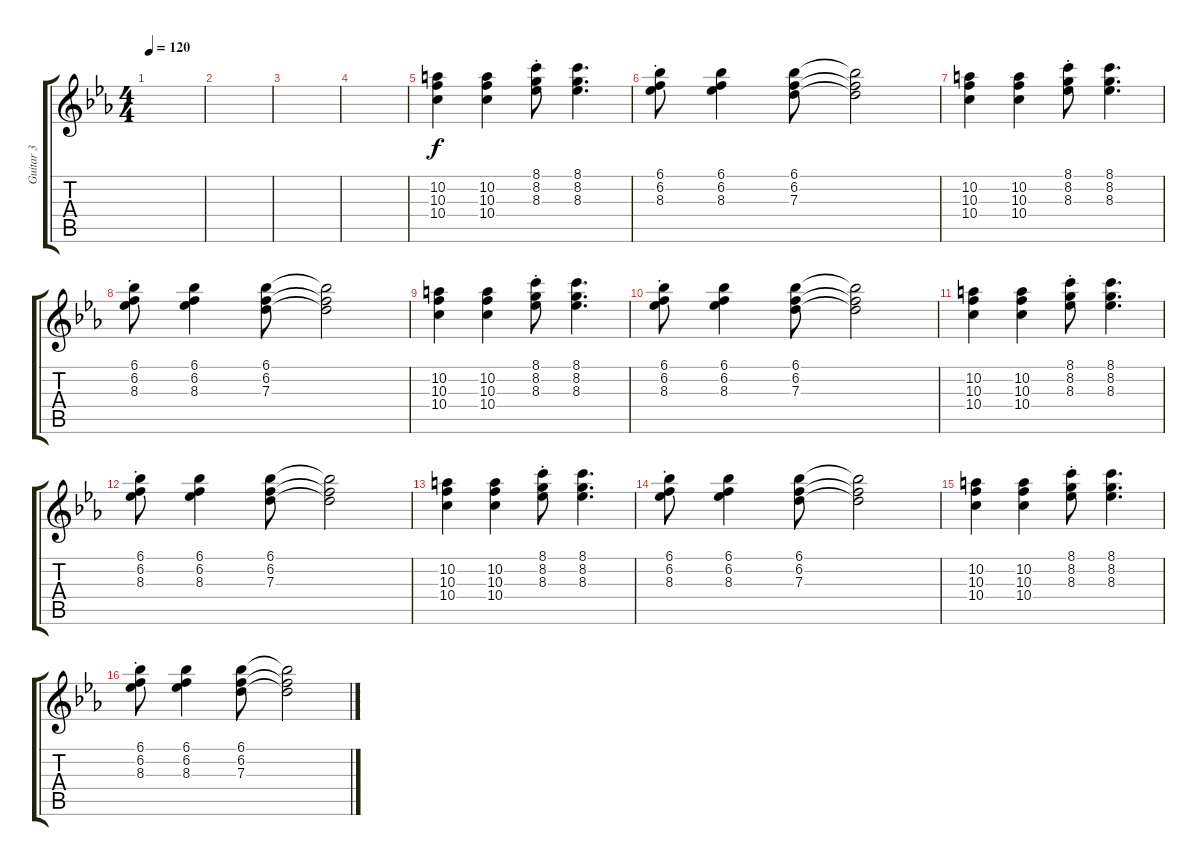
\track ("Guitar 3" "Guitar 3") {instrument distortionguitar}
\staff {score tabs}
\tuning (E4 B3 G3 D3 A2 E2) {hide}
\ts (4 4)
\tempo 120
\clef g2
\ks eb
|
|
|
|
(10.2 10.3 10.4).4 (10.2 10.3 10.4).4 (8.1{st} 8.2{st} 8.3{st}).8 (8.1 8.2 8.3).4{d} |
(6.1{st} 6.2{st} 8.3{st}).8 (6.1 6.2 8.3).4 (6.1 6.2 7.3).8 (6.1{t} 6.2{t} 7.3{t}).2 |
(10.2 10.3 10.4).4 (10.2 10.3 10.4).4 (8.1{st} 8.2{st} 8.3{st}).8 (8.1 8.2 8.3).4{d} |
(6.1{st} 6.2{st} 8.3{st}).8 (6.1 6.2 8.3).4 (6.1 6.2 7.3).8 (6.1{t} 6.2{t} 7.3{t}).2 |
(10.2 10.3 10.4).4 (10.2 10.3 10.4).4 (8.1{st} 8.2{st} 8.3{st}).8 (8.1 8.2 8.3).4{d} |
(6.1{st} 6.2{st} 8.3{st}).8 (6.1 6.2 8.3).4 (6.1 6.2 7.3).8 (6.1{t} 6.2{t} 7.3{t}).2 |
(10.2 10.3 10.4).4 (10.2 10.3 10.4).4 (8.1{st} 8.2{st} 8.3{st}).8 (8.1 8.2 8.3).4{d} |
(6.1{st} 6.2{st} 8.3{st}).8 (6.1 6.2 8.3).4 (6.1 6.2 7.3).8 (6.1{t} 6.2{t} 7.3{t}).2 |
(10.2 10.3 10.4).4 (10.2 10.3 10.4).4 (8.1{st} 8.2{st} 8.3{st}).8 (8.1 8.2 8.3).4{d} |
(6.1{st} 6.2{st} 8.3{st}).8 (6.1 6.2 8.3).4 (6.1 6.2 7.3).8 (6.1{t} 6.2{t} 7.3{t}).2 |
(10.2 10.3 10.4).4 (10.2 10.3 10.4).4 (8.1{st} 8.2{st} 8.3{st}).8 (8.1 8.2 8.3).4{d} |
(6.1{st} 6.2{st} 8.3{st}).8 (6.1 6.2 8.3).4 (6.1 6.2 7.3).8 (6.1{t} 6.2{t} 7.3{t}).2
